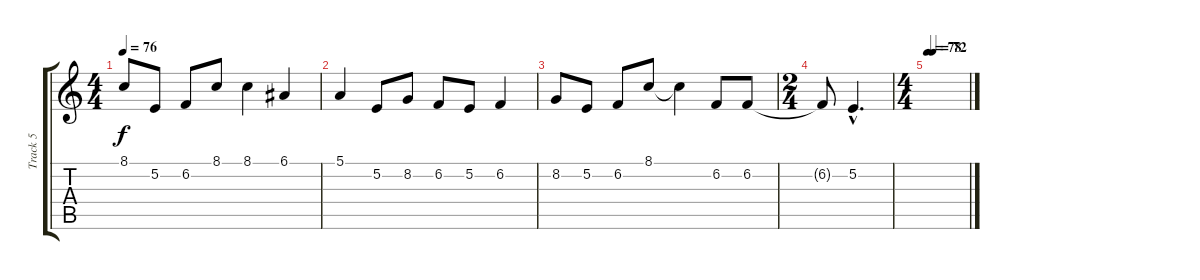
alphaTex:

\track ("Track 5" "Track 5") {instrument cello}
\staff {score tabs}
\tuning (E4 B3 G3 D3 A2 E2) {hide}
\ts (4 4)
\tempo 76
\tempo 70
\tempo 76
\clef g2
\ks c
8.1.8{dy f instrument cello} 5.2.8 6.2.8 8.1.8 8.1.4 6.1.4 |
5.1.4 5.2.8 8.2.8 6.2.8 5.2.8 6.2.4 |
8.2.8 5.2.8 6.2.8 8.1.8 8.1{t}.4 6.2.8 6.2.8 |
\ts (2 4)
6.2{t}.8 5.2{hac}.4{d} |
\ts (4 4)
\tempo 78
\tempo (72 0.125)
